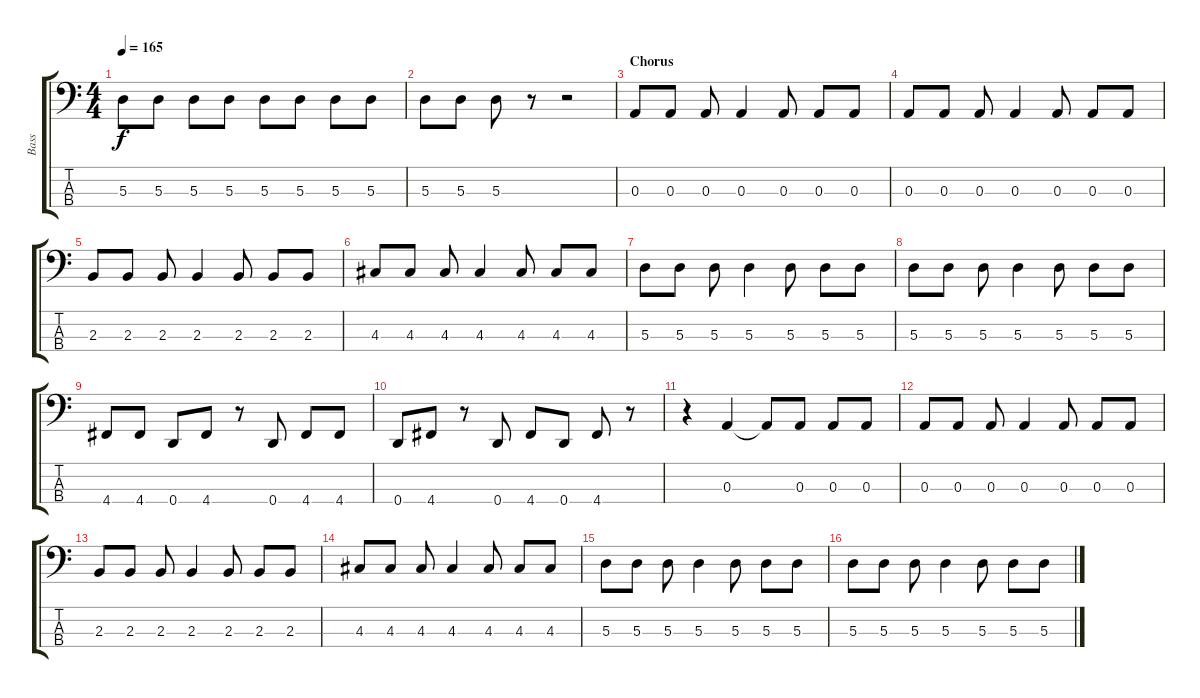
\track ("Bass" "Bass") {instrument electricbasspick}
\staff {score tabs}
\tuning (G2 D2 A1 D1) {hide}
\ts (4 4)
\tempo 165
\clef f4
\ks c
5.3.8{dy f} 5.3.8 5.3.8 5.3.8 5.3.8 5.3.8 5.3.8 5.3.8 |
5.3.8 5.3.8 5.3.8 r.8 r.2 |
\section ("" "Chorus")
0.3.8 0.3.8 0.3.8 0.3.4 0.3.8 0.3.8 0.3.8 |
0.3.8 0.3.8 0.3.8 0.3.4 0.3.8 0.3.8 0.3.8 |
2.3.8 2.3.8 2.3.8 2.3.4 2.3.8 2.3.8 2.3.8 |
4.3.8 4.3.8 4.3.8 4.3.4 4.3.8 4.3.8 4.3.8 |
5.3.8 5.3.8 5.3.8 5.3.4 5.3.8 5.3.8 5.3.8 |
5.3.8 5.3.8 5.3.8 5.3.4 5.3.8 5.3.8 5.3.8 |
4.4.8 4.4.8 0.4.8 4.4.8 r.8 0.4.8 4.4.8 4.4.8 |
0.4.8 4.4.8 r.8 0.4.8 4.4.8 0.4.8 4.4.8 r.8 |
r.4 0.3.4 0.3{t}.8 0.3.8 0.3.8 0.3.8 |
0.3.8 0.3.8 0.3.8 0.3.4 0.3.8 0.3.8 0.3.8 |
2.3.8 2.3.8 2.3.8 2.3.4 2.3.8 2.3.8 2.3.8 |
4.3.8 4.3.8 4.3.8 4.3.4 4.3.8 4.3.8 4.3.8 |
5.3.8 5.3.8 5.3.8 5.3.4 5.3.8 5.3.8 5.3.8 |
5.3.8 5.3.8 5.3.8 5.3.4 5.3.8 5.3.8 5.3.8
